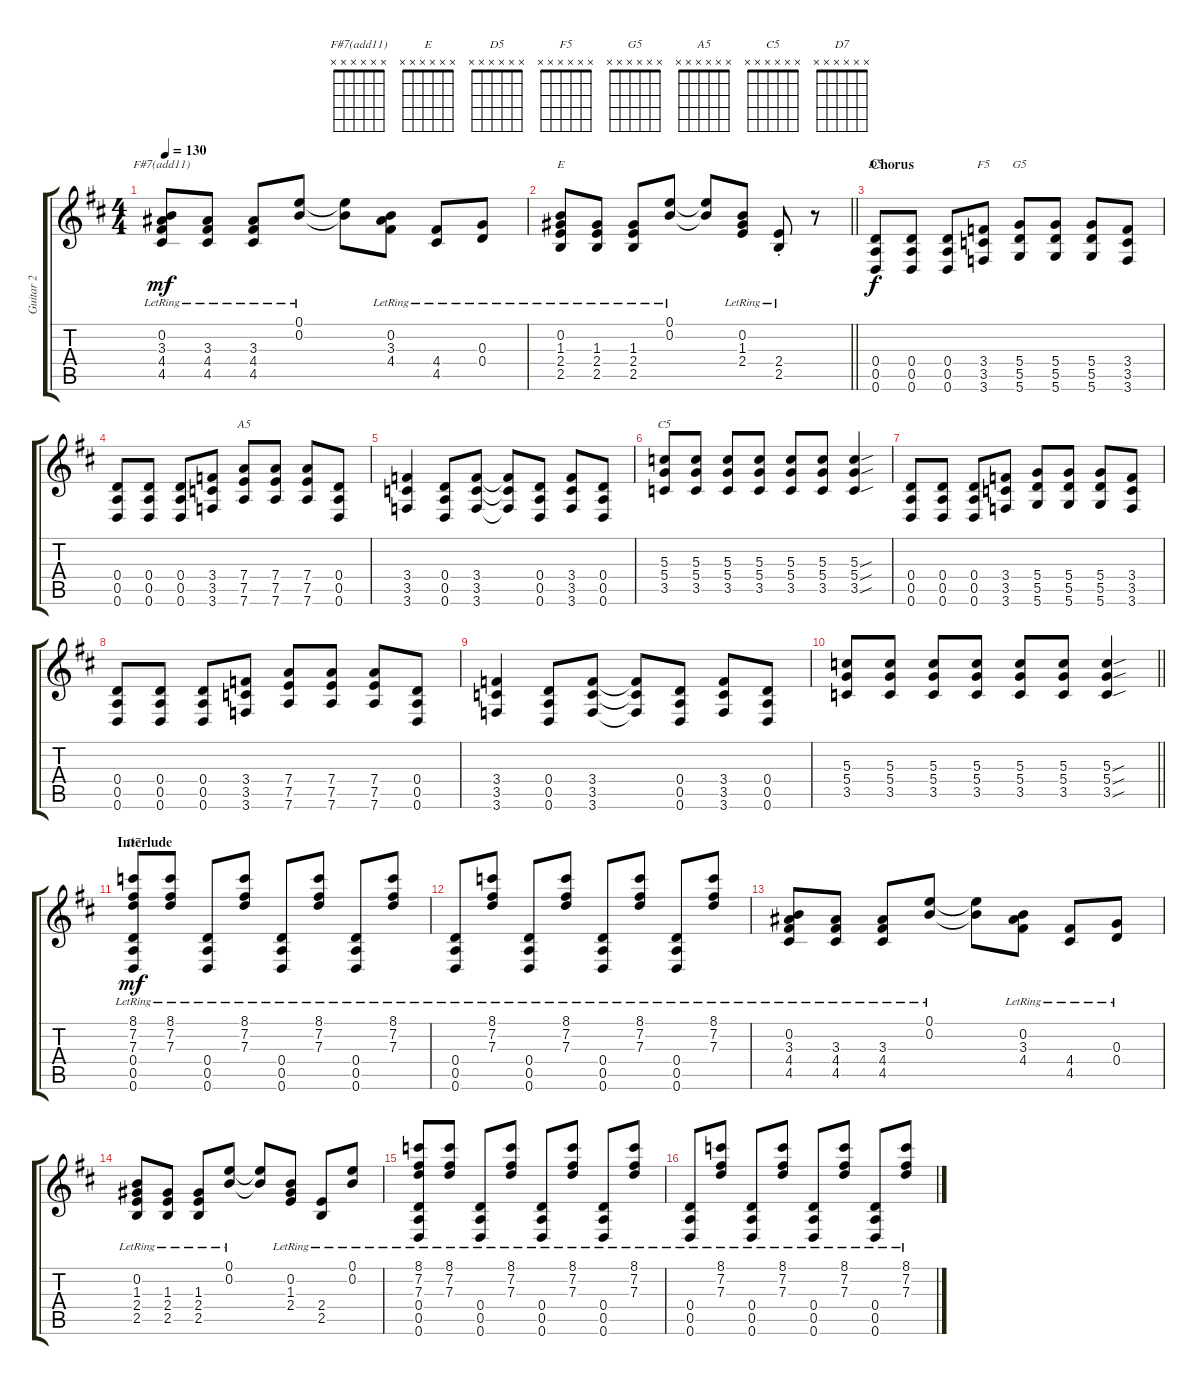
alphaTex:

\track ("Guitar 2" "Guitar 2") {instrument distortionguitar}
\staff {score tabs}
\tuning (E4 B3 G3 D3 A2 D2) {hide}
\chord ("F#7(add11)" x x x x x x)
\chord ("E" x x x x x x)
\chord ("D5" x x x x x x)
\chord ("F5" x x x x x x)
\chord ("G5" x x x x x x)
\chord ("A5" x x x x x x)
\chord ("C5" x x x x x x)
\chord ("D7" x x x x x x)
\ts (4 4)
\tempo 130
\clef g2
\ks d
(0.2{lr} 3.3{lr} 4.4{lr} 4.5{lr}).8{ch "F#7(add11)" dy mf} (3.3{lr} 4.4{lr} 4.5{lr}).8 (3.3{lr} 4.4{lr} 4.5{lr}).8 (0.1{lr} 0.2{lr}).8 (0.1{t} 0.2{t}).8 (0.2{lr} 3.3{lr} 4.4{lr}).8 (4.4{lr} 4.5{lr}).8 (0.3{lr} 0.4{lr}).8 |
\barLineRight lightlight
(0.2{lr} 1.3{lr} 2.4{lr} 2.5{lr}).8{ch "E"} (1.3{lr} 2.4{lr} 2.5{lr}).8 (1.3{lr} 2.4{lr} 2.5{lr}).8 (0.1{lr} 0.2{lr}).8 (0.1{t} 0.2{t}).8 (0.2{lr} 1.3{lr} 2.4{lr}).8 (2.4{st lr} 2.5{st lr}).8 r.8 |
\section ("" "Chorus")
(0.4 0.5 0.6).8{ch "D5" dy f} (0.4 0.5 0.6).8 (0.4 0.5 0.6).8 (3.4 3.5 3.6).8{ch "F5"} (5.4 5.5 5.6).8{ch "G5"} (5.4 5.5 5.6).8 (5.4 5.5 5.6).8 (3.4 3.5 3.6).8 |
(0.4 0.5 0.6).8 (0.4 0.5 0.6).8 (0.4 0.5 0.6).8 (3.4 3.5 3.6).8 (7.4 7.5 7.6).8{ch "A5"} (7.4 7.5 7.6).8 (7.4 7.5 7.6).8 (0.4 0.5 0.6).8 |
(3.4 3.5 3.6).4 (0.4 0.5 0.6).8 (3.4 3.5 3.6).8 (3.4{t} 3.5{t} 3.6{t}).8 (0.4 0.5 0.6).8 (3.4 3.5 3.6).8 (0.4 0.5 0.6).8 |
(5.3 5.4 3.5).8{ch "C5"} (5.3 5.4 3.5).8 (5.3 5.4 3.5).8 (5.3 5.4 3.5).8 (5.3 5.4 3.5).8 (5.3 5.4 3.5).8 (5.3{sou} 5.4{sou} 3.5{sou}).4 |
(0.4 0.5 0.6).8 (0.4 0.5 0.6).8 (0.4 0.5 0.6).8 (3.4 3.5 3.6).8 (5.4 5.5 5.6).8 (5.4 5.5 5.6).8 (5.4 5.5 5.6).8 (3.4 3.5 3.6).8 |
(0.4 0.5 0.6).8 (0.4 0.5 0.6).8 (0.4 0.5 0.6).8 (3.4 3.5 3.6).8 (7.4 7.5 7.6).8 (7.4 7.5 7.6).8 (7.4 7.5 7.6).8 (0.4 0.5 0.6).8 |
(3.4 3.5 3.6).4 (0.4 0.5 0.6).8 (3.4 3.5 3.6).8 (3.4{t} 3.5{t} 3.6{t}).8 (0.4 0.5 0.6).8 (3.4 3.5 3.6).8 (0.4 0.5 0.6).8 |
\barLineRight lightlight
(5.3 5.4 3.5).8 (5.3 5.4 3.5).8 (5.3 5.4 3.5).8 (5.3 5.4 3.5).8 (5.3 5.4 3.5).8 (5.3 5.4 3.5).8 (5.3{sou} 5.4{sou} 3.5{sou}).4 |
\section ("" "Interlude")
(8.1{lr} 7.2{lr} 7.3{lr} 0.4{lr} 0.5{lr} 0.6{lr}).8{ch "D7" dy mf} (8.1{lr} 7.2{lr} 7.3{lr}).8 (0.4{lr} 0.5{lr} 0.6{lr}).8 (8.1{lr} 7.2{lr} 7.3{lr}).8 (0.4{lr} 0.5{lr} 0.6{lr}).8 (8.1{lr} 7.2{lr} 7.3{lr}).8 (0.4{lr} 0.5{lr} 0.6{lr}).8 (8.1{lr} 7.2{lr} 7.3{lr}).8 |
(0.4{lr} 0.5{lr} 0.6{lr}).8 (8.1{lr} 7.2{lr} 7.3{lr}).8 (0.4{lr} 0.5{lr} 0.6{lr}).8 (8.1{lr} 7.2{lr} 7.3{lr}).8 (0.4{lr} 0.5{lr} 0.6{lr}).8 (8.1{lr} 7.2{lr} 7.3{lr}).8 (0.4{lr} 0.5{lr} 0.6{lr}).8 (8.1{lr} 7.2{lr} 7.3{lr}).8 |
(0.2{lr} 3.3{lr} 4.4{lr} 4.5{lr}).8 (3.3{lr} 4.4{lr} 4.5{lr}).8 (3.3{lr} 4.4{lr} 4.5{lr}).8 (0.1{lr} 0.2{lr}).8 (0.1{t} 0.2{t}).8 (0.2{lr} 3.3{lr} 4.4{lr}).8 (4.4{lr} 4.5{lr}).8 (0.3{lr} 0.4{lr}).8 |
(0.2{lr} 1.3{lr} 2.4{lr} 2.5{lr}).8 (1.3{lr} 2.4{lr} 2.5{lr}).8 (1.3{lr} 2.4{lr} 2.5{lr}).8 (0.1{lr} 0.2{lr}).8 (0.1{t} 0.2{t}).8 (0.2{lr} 1.3{lr} 2.4{lr}).8 (2.4{lr} 2.5{lr}).8 (0.1{lr} 0.2{lr}).8 |
(8.1{lr} 7.2{lr} 7.3{lr} 0.4{lr} 0.5{lr} 0.6{lr}).8 (8.1{lr} 7.2{lr} 7.3{lr}).8 (0.4{lr} 0.5{lr} 0.6{lr}).8 (8.1{lr} 7.2{lr} 7.3{lr}).8 (0.4{lr} 0.5{lr} 0.6{lr}).8 (8.1{lr} 7.2{lr} 7.3{lr}).8 (0.4{lr} 0.5{lr} 0.6{lr}).8 (8.1{lr} 7.2{lr} 7.3{lr}).8 |
(0.4{lr} 0.5{lr} 0.6{lr}).8 (8.1{lr} 7.2{lr} 7.3{lr}).8 (0.4{lr} 0.5{lr} 0.6{lr}).8 (8.1{lr} 7.2{lr} 7.3{lr}).8 (0.4{lr} 0.5{lr} 0.6{lr}).8 (8.1{lr} 7.2{lr} 7.3{lr}).8 (0.4{lr} 0.5{lr} 0.6{lr}).8 (8.1{lr} 7.2{lr} 7.3{lr}).8
